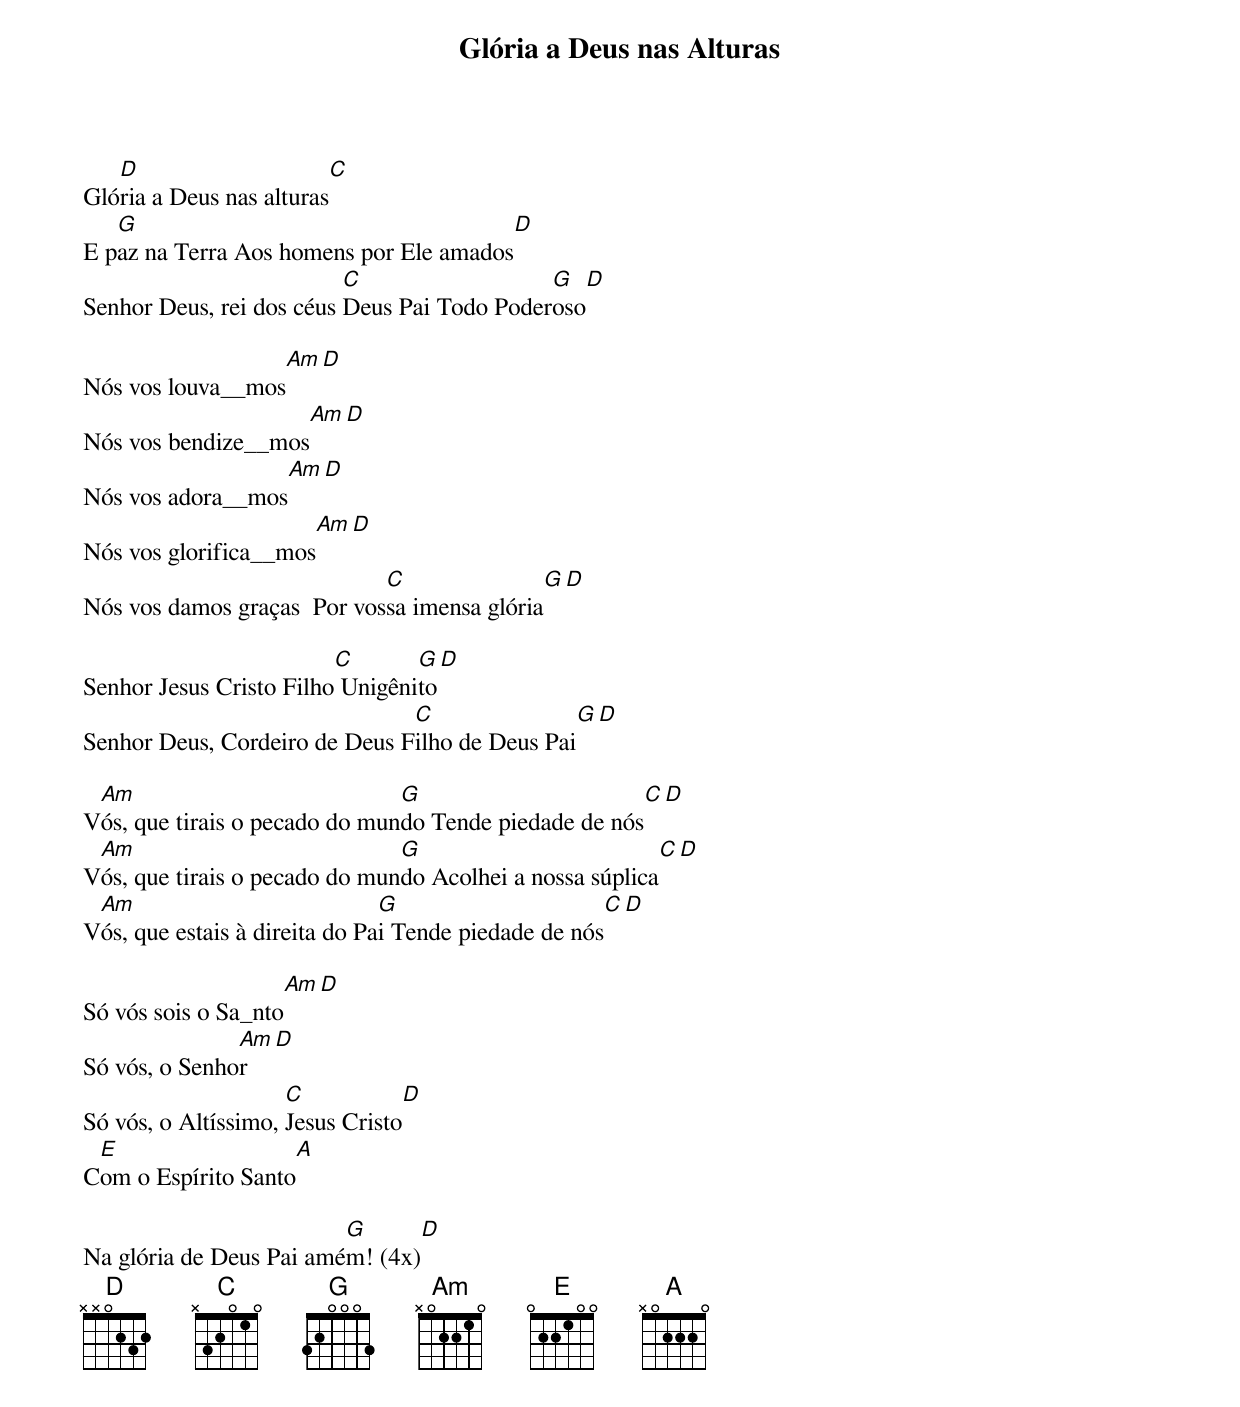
Glória a Deus nas Alturas

   D                             C
Glória a Deus nas alturas
   G                                                             D
E paz na Terra Aos homens por Ele amados
                          C                  G                                D
Senhor Deus, rei dos céus Deus Pai Todo Poderoso

                     Am   D
Nós vos louva__mos
                         Am  D
Nós vos bendize__mos
                     Am  D
Nós vos adora__mos
                         Am  D
Nós vos glorifica__mos
                             C                 G                      D
Nós vos damos graças  Por vossa imensa glória

                         C       G               D
Senhor Jesus Cristo Filho Unigênito
                               C                      G                   D
Senhor Deus, Cordeiro de Deus Filho de Deus Pai

 Am                            G                            C                         D
Vós, que tirais o pecado do mundo Tende piedade de nós
 Am                            G                            C                         D
Vós, que tirais o pecado do mundo Acolhei a nossa súplica
 Am                            G                            C                         D
Vós, que estais à direita do Pai Tende piedade de nós

                     Am  D
Só vós sois o Sa_nto
               Am  D
Só vós, o Senhor
                     C                    D
Só vós, o Altíssimo, Jesus Cristo
 E                       A
Com o Espírito Santo

                         G            D
Na glória de Deus Pai amém! (4x)
